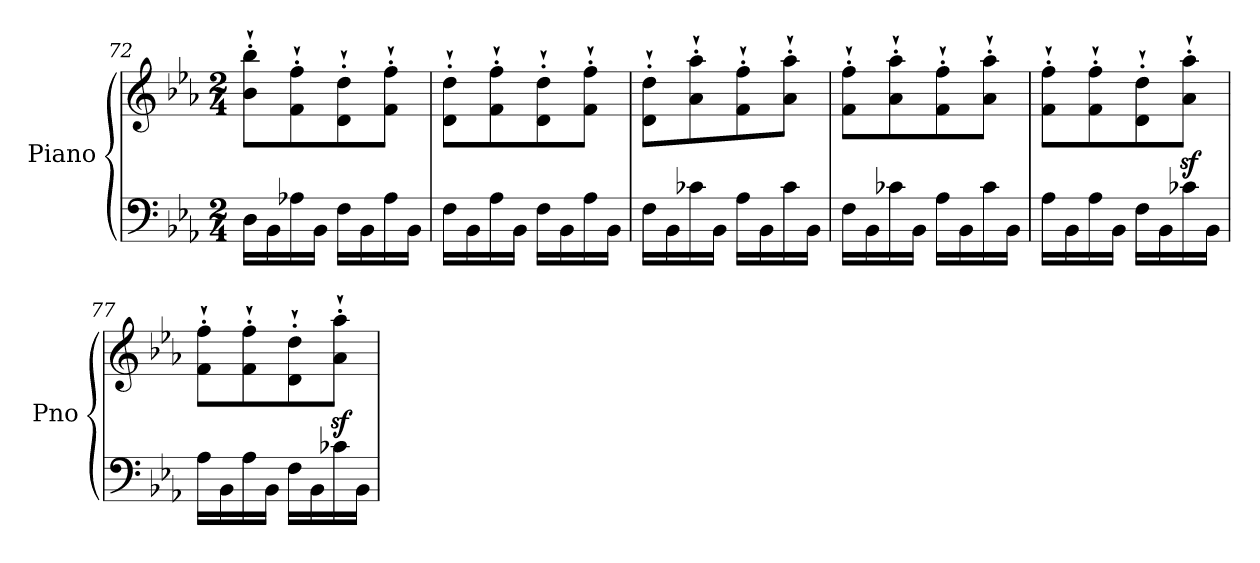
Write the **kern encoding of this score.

**kern	**kern
*part1	*part1
*staff2	*staff1
*I"Piano	*
*I'Pno	*
*clefF4	*clefG2
*k[b-e-a-]	*k[b-e-a-]
*M2/4	*M2/4
=72	=72
16D\LL	8b-\`' 8bb-\`'L
16BB-\	.
16A-X\	8f\`' 8ff\`'
16BB-\JJ	.
16F\LL	8d\`' 8dd\`'
16BB-\	.
16A-\	8f\`' 8ff\`'J
16BB-\JJ	.
=73	=73
16F\LL	8d\`' 8dd\`'L
16BB-\	.
16A-\	8f\`' 8ff\`'
16BB-\JJ	.
16F\LL	8d\`' 8dd\`'
16BB-\	.
16A-\	8f\`' 8ff\`'J
16BB-\JJ	.
!!LO:LB:g=z
=74	=74
16F\LL	8d\`' 8dd\`'L
16BB-\	.
16c-X\	8a-\`' 8aa-\`'
16BB-\JJ	.
16A-\LL	8f\`' 8ff\`'
16BB-\	.
16c-\	8a-\`' 8aa-\`'J
16BB-\JJ	.
=75	=75
16F\LL	8f\`' 8ff\`'L
16BB-\	.
16c-X\	8a-\`' 8aa-\`'
16BB-\JJ	.
16A-\LL	8f\`' 8ff\`'
16BB-\	.
16c-\	8a-\`' 8aa-\`'J
16BB-\JJ	.
=76	=76
16A-\LL	8f\`' 8ff\`'L
16BB-\	.
16A-\	8f\`' 8ff\`'
16BB-\JJ	.
16F\LL	8d\`' 8dd\`'
16BB-\	.
16c-X\	8a-\z<`' 8aa-\z<`'J
16BB-\JJ	.
=77	=77
16A-\LL	8f\`' 8ff\`'L
16BB-\	.
16A-\	8f\`' 8ff\`'
16BB-\JJ	.
16F\LL	8d\`' 8dd\`'
16BB-\	.
16c-X\	8a-\z<`' 8aa-\z<`'J
16BB-\JJ	.
=	=
*-	*-
